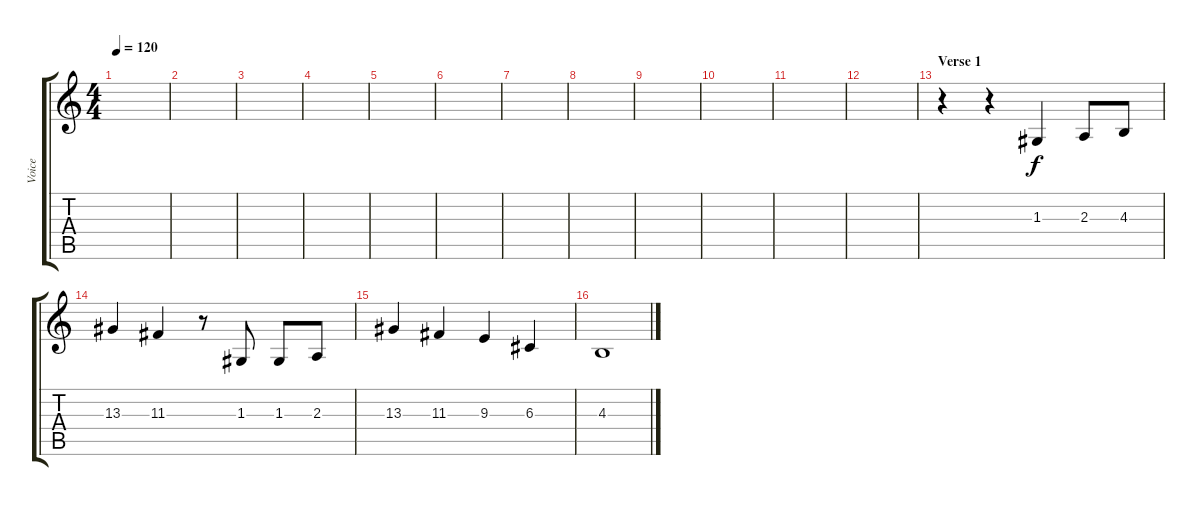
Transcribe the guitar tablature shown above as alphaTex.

\track ("Voice" "Voice") {instrument lead6voice}
\staff {score tabs}
\tuning (E4 B3 G3 D3 A2 E2) {hide}
\ts (4 4)
\tempo 120
\clef g2
\ks c
|
|
|
|
|
|
|
|
|
|
|
|
\section ("" "Verse 1")
r.4 r.4 1.3.4 2.3.8 4.3.8 |
13.3.4 11.3.4 r.8 1.3.8 1.3.8 2.3.8 |
13.3.4 11.3.4 9.3.4 6.3.4 |
4.3.1
